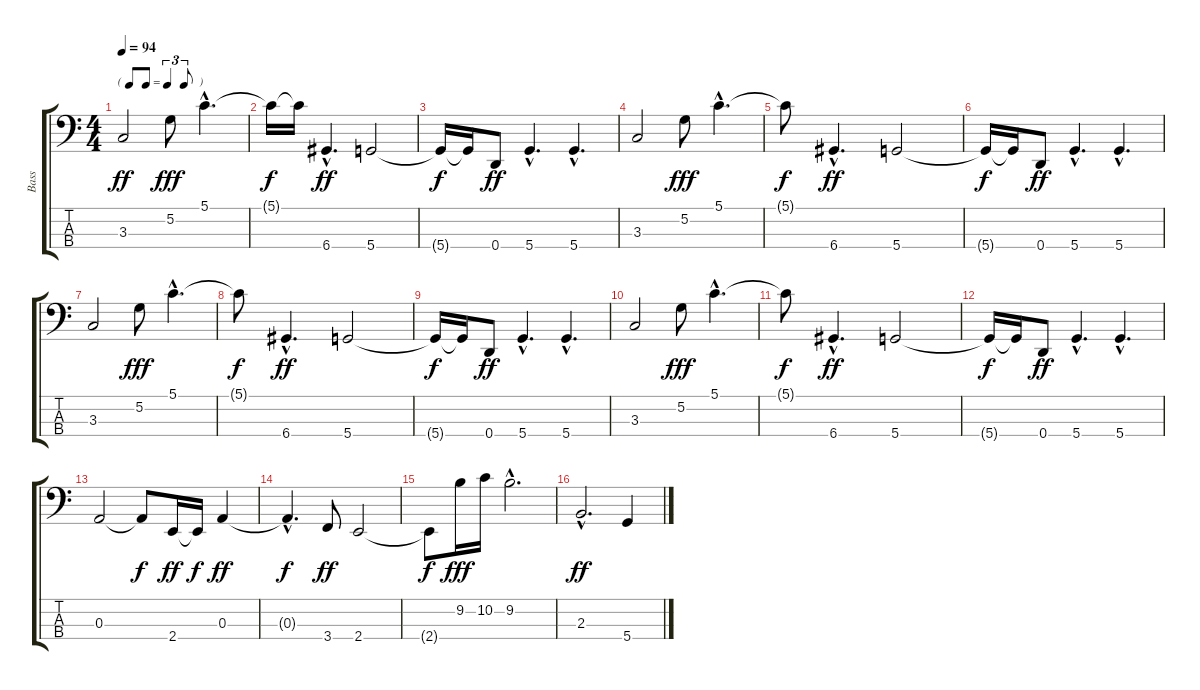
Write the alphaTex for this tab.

\track ("Bass" "Bass") {instrument electricbassfinger}
\staff {score tabs}
\tuning (G2 D2 A1 D1) {hide}
\ts (4 4)
\tf triplet8th
\tempo 94
\clef f4
\ks c
3.3.2{dy ff} 5.2.8{dy fff} 5.1{hac}.4{d} |
5.1{t}.16{dy f} 5.1{t}.16 6.4{hac}.4{d dy ff} 5.4.2 |
5.4{t}.16{dy f} 5.4{t}.16 0.4.8{dy ff} 5.4{hac}.4{d} 5.4{hac}.4{d} |
3.3.2 5.2.8{dy fff} 5.1{hac}.4{d} |
5.1{t}.8{dy f} 6.4{hac}.4{d dy ff} 5.4.2 |
5.4{t}.16{dy f} 5.4{t}.16 0.4.8{dy ff} 5.4{hac}.4{d} 5.4{hac}.4{d} |
3.3.2 5.2.8{dy fff} 5.1{hac}.4{d} |
5.1{t}.8{dy f} 6.4{hac}.4{d dy ff} 5.4.2 |
5.4{t}.16{dy f} 5.4{t}.16 0.4.8{dy ff} 5.4{hac}.4{d} 5.4{hac}.4{d} |
3.3.2 5.2.8{dy fff} 5.1{hac}.4{d} |
5.1{t}.8{dy f} 6.4{hac}.4{d dy ff} 5.4.2 |
5.4{t}.16{dy f} 5.4{t}.16 0.4.8{dy ff} 5.4{hac}.4{d} 5.4{hac}.4{d} |
0.3.2 0.3{t}.8{dy f} 2.4.16{dy ff} 2.4{t}.16{dy f} 0.3.4{dy ff} |
0.3{hac t}.4{d dy f} 3.4.8{dy ff} 2.4.2 |
2.4{t}.8{dy f} 9.2.16{dy fff} 10.2.16 9.2{hac}.2{d} |
2.3{hac}.2{d dy ff} 5.4.4
